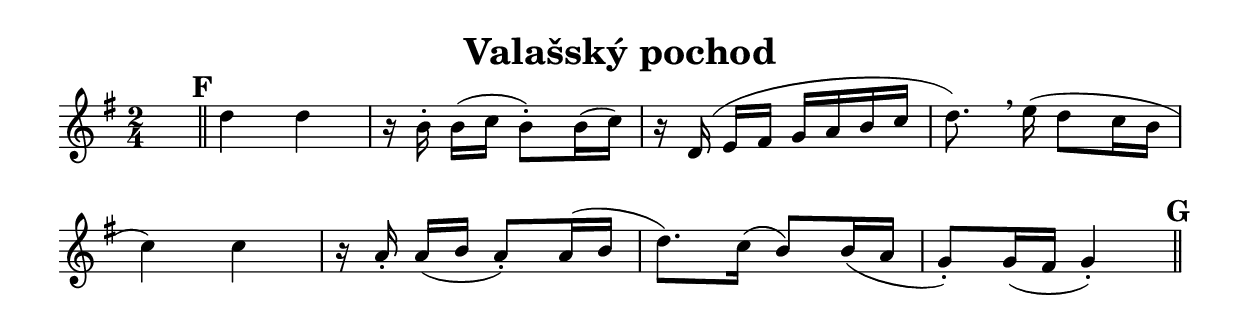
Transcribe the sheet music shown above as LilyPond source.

\version "2.22.2"

clarinet_B = {
    \key a \major
    
    % Partial takt je tu proto, aby se zobrazila první dvojčára
    \partial 64
    \once \hideNotes c64

    \mark #6
    \bar "||"

    \transpose c c' {

        e'4 e' |
        r16 cis'-. cis'[( d'] cis'8-.) cis'16( d') |
        r16 e( fis[ gis] a b cis' d' |
        e'8.) \breathe fis'16( e'8 d'16 cis' |
        
        % Zalomení řádku
        \break
        
        d'4) d' |
        r16 b-. b([ cis'] b8-.) b16( cis' | 
        e'8.) d'16( cis'8) cis'16( b |
        a8-.) a16( gis a4-.) |

    }

    \mark \default
    \bar "||"
}

\layout {
    indent = #0
    \context {
        \Score
        \remove "Bar_number_engraver"
    }
}

\paper {
    % No tag line
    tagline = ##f

    % https://lilypond.org/doc/v2.21/Documentation/notation/custom-titles-headers-and-footers#custom-layout-for-titles
    scoreTitleMarkup = \markup {
      \fill-line {
        \null
        \fontsize #4 \bold \fromproperty #'header:piece
        \fromproperty #'header:opus
      }
    }
}

\score{
    \header {
        piece = "Valašský pochod"
        % opus = "Flétna"
    }
    \new Staff {
        \clef "treble"
        \time 2/4 
        \set Score.markFormatter = #format-mark-circle-numbers
        \transpose c' bes {
            \clarinet_B
        }
    }
}